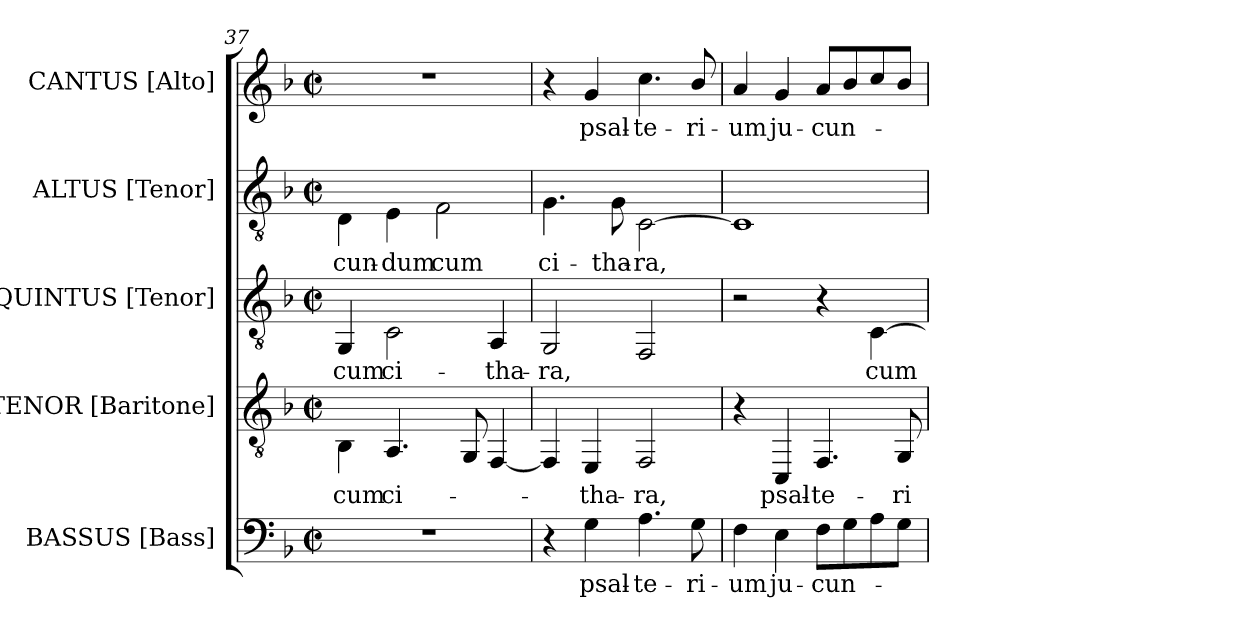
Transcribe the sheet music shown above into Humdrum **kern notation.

**kern	**text	**kern	**text	**kern	**text	**kern	**text	**kern	**text
*part5	*part5	*part4	*part4	*part3	*part3	*part2	*part2	*part1	*part1
*staff5	*staff5	*staff4	*staff4	*staff3	*staff3	*staff2	*staff2	*staff1	*staff1
*I"BASSUS [Bass]	*	*I"TENOR [Baritone]	*	*I"QUINTUS [Tenor]	*	*I"ALTUS [Tenor]	*	*I"CANTUS [Alto]	*
*I'B.	*	*I'Bar.	*	*I'T.	*	*I'T.	*	*I'A.	*
*clefF4	*	*clefGv2	*	*clefGv2	*	*clefGv2	*	*clefG2	*
*k[b-]	*	*k[b-]	*	*k[b-]	*	*k[b-]	*	*k[b-]	*
*F:	*	*F:	*	*F:	*	*F:	*	*F:	*
*M2/2	*	*M2/2	*	*M2/2	*	*M2/2	*	*M2/2	*
*met(c|)	*	*met(c|)	*	*met(c|)	*	*met(c|)	*	*met(c|)	*
=37	=37	=37	=37	=37	=37	=37	=37	=37	=37
!	!	!	!LO:LY:b:color=#000000	!	!	!	!	!	!
!	!	!	!	!	!LO:LY:b:color=#000000	!	!	!	!
!	!	!	!	!	!	!	!LO:LY:b:color=#000000	!	!
1r	.	4BB-i\	cum	4GGi/	cum	4Di\	-cun-	1r	.
!	!	!	!LO:LY:b:color=#000000	!	!	!	!	!	!
!	!	!	!	!	!LO:LY:b:color=#000000	!	!	!	!
!	!	!	!	!	!	!	!LO:LY:b:color=#000000	!	!
.	.	4.AAi/	ci-	2Ci\	ci-	4Ei\	-dum	.	.
!	!	!	!	!	!	!	!LO:LY:b:color=#000000	!	!
.	.	.	.	.	.	2Fi\	cum	.	.
.	.	8GGi/	.	.	.	.	.	.	.
!	!	!	!	!	!LO:LY:b:color=#000000	!	!	!	!
.	.	[4FFi/	.	4AAi/	-tha-	.	.	.	.
=38	=38	=38	=38	=38	=38	=38	=38	=38	=38
!	!	!	!	!	!LO:LY:b:color=#000000	!	!	!	!
!	!	!	!	!	!	!	!LO:LY:b:color=#000000	!	!
4r	.	4FFi/]	.	2GGi/	-ra,	4.Gi\	ci-	4r	.
!	!LO:LY:b:color=#000000	!	!	!	!	!	!	!	!
!	!	!	!LO:LY:b:color=#000000	!	!	!	!	!	!
!	!	!	!	!	!	!	!	!	!LO:LY:b:color=#000000
4Gi\	psal-	4EEi/	-tha-	.	.	.	.	4gi/	psal-
!	!	!	!	!	!	!	!LO:LY:b:color=#000000	!	!
.	.	.	.	.	.	8Gi\	-tha-	.	.
!	!LO:LY:b:color=#000000	!	!	!	!	!	!	!	!
!	!	!	!LO:LY:b:color=#000000	!	!	!	!	!	!
!	!	!	!	!	!	!	!LO:LY:b:color=#000000	!	!
!	!	!	!	!	!	!	!	!	!LO:LY:b:color=#000000
4.Ai\	-te-	2FFi/	-ra,	2FFi/	.	[2Ci\	-ra,	4.cci\	-te-
!	!LO:LY:b:color=#000000	!	!	!	!	!	!	!	!
!	!	!	!	!	!	!	!	!	!LO:LY:b:color=#000000
8Gi\	-ri-	.	.	.	.	.	.	8b-i/	-ri-
=39	=39	=39	=39	=39	=39	=39	=39	=39	=39
!	!LO:LY:b:color=#000000	!	!	!	!	!	!	!	!
!	!	!	!	!	!	!	!	!	!LO:LY:b:color=#000000
4Fi\	-um	4r	.	2r	.	1Ci]	.	4ai/	-um
!	!LO:LY:b:color=#000000	!	!	!	!	!	!	!	!
!	!	!	!LO:LY:b:color=#000000	!	!	!	!	!	!
!	!	!	!	!	!	!	!	!	!LO:LY:b:color=#000000
4Ei\	ju-	4CCi/	psal-	.	.	.	.	4gi/	ju-
!	!LO:LY:b:color=#000000	!	!	!	!	!	!	!	!
!	!	!	!LO:LY:b:color=#000000	!	!	!	!	!	!
!	!	!	!	!	!	!	!	!	!LO:LY:b:color=#000000
8Fi\L	-cun-	4.FFi/	-te-	4r	.	.	.	8ai/L	-cun-
8Gi\	.	.	.	.	.	.	.	8b-i/	.
!	!	!	!	!	!LO:LY:b:color=#000000	!	!	!	!
8Ai\	.	.	.	[4Ci\	cum	.	.	8cci/	.
!	!	!	!LO:LY:b:color=#000000	!	!	!	!	!	!
8Gi\J	.	8GGi/	-ri-	.	.	.	.	8b-i/J	.
=	=	=	=	=	=	=	=	=	=
*-	*-	*-	*-	*-	*-	*-	*-	*-	*-
